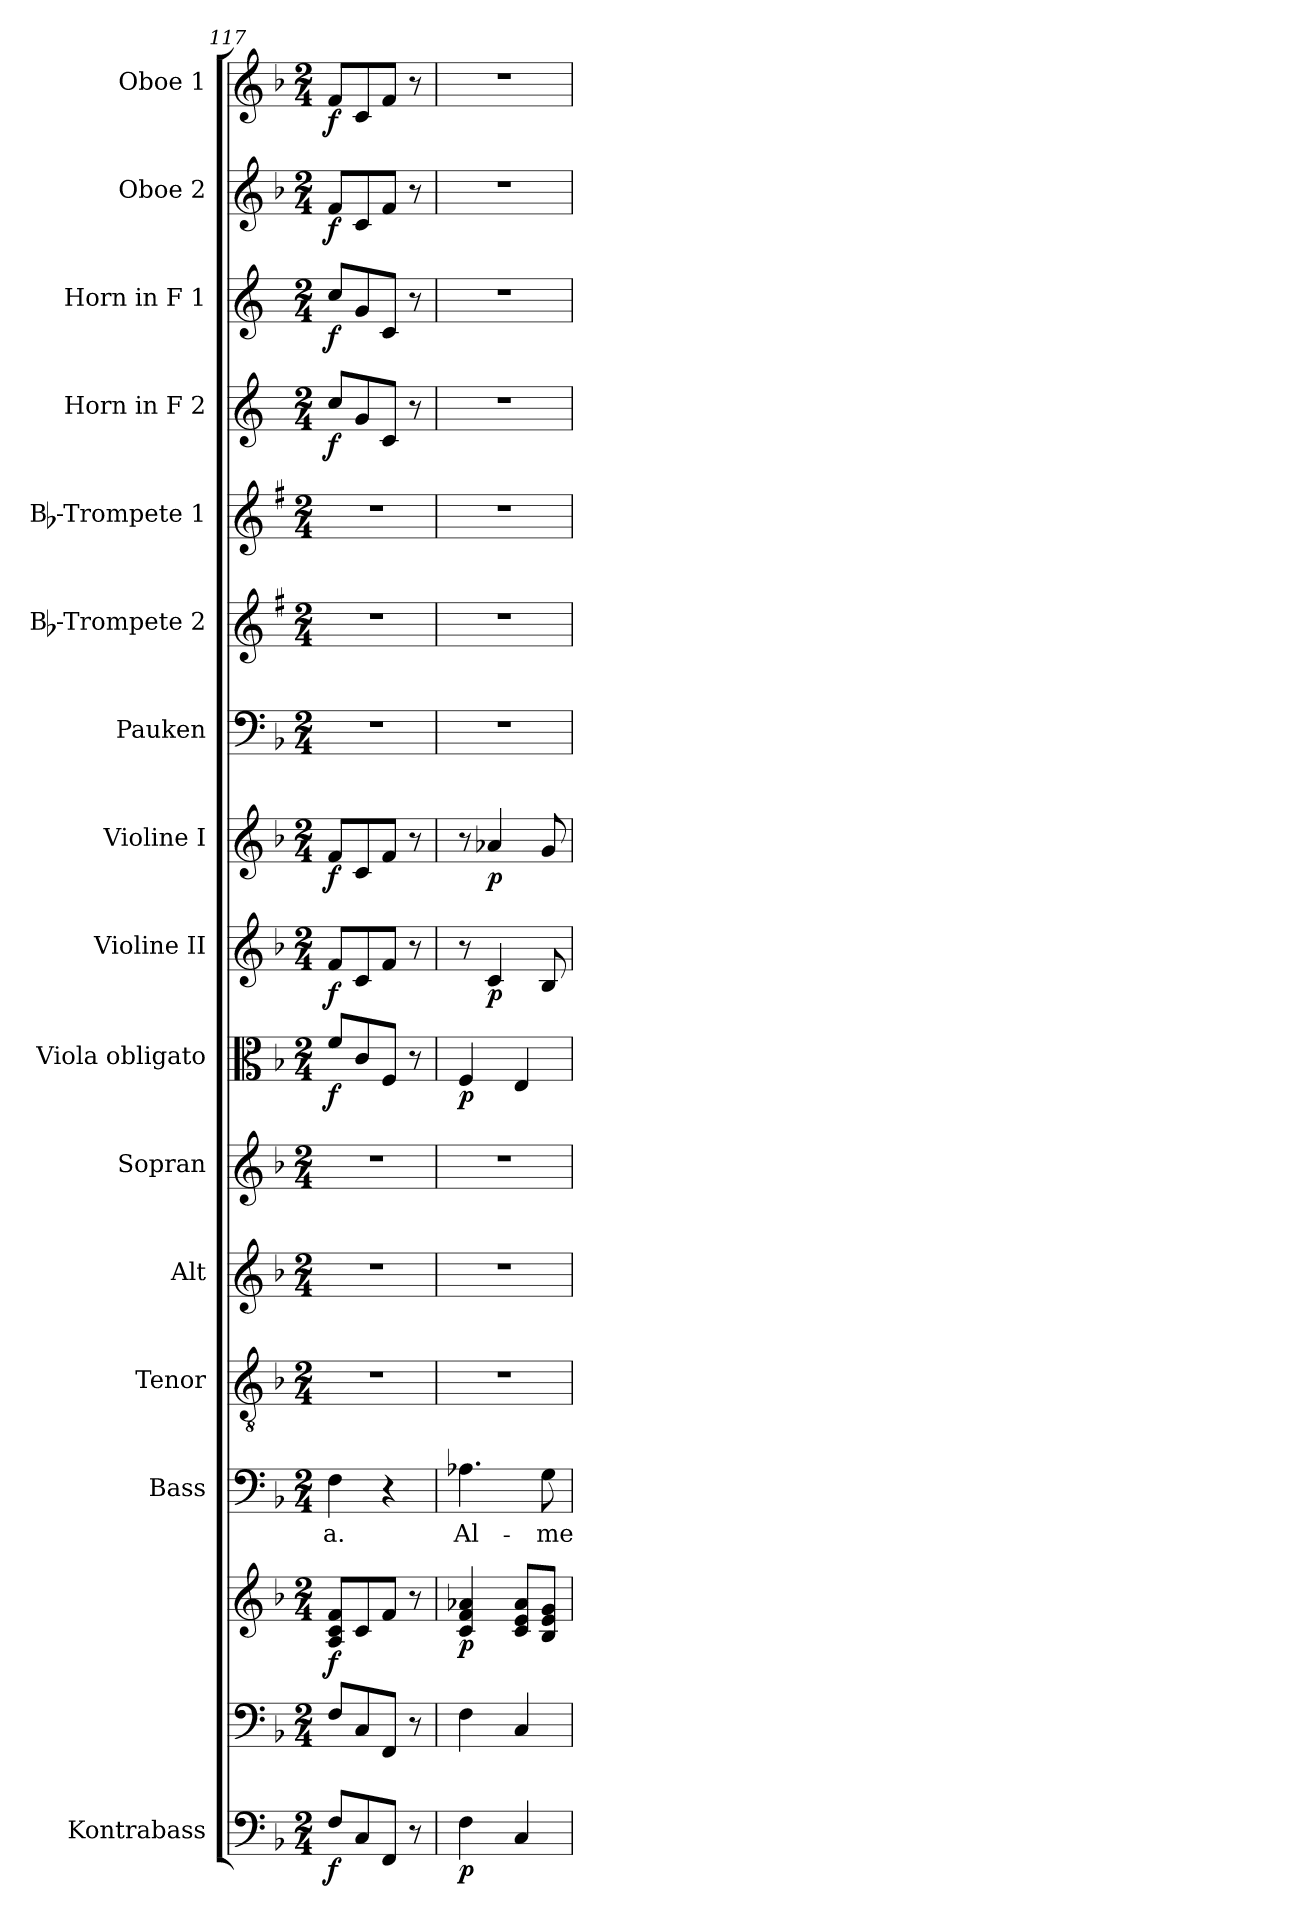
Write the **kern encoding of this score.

**kern	**dynam	**kern	**kern	**dynam	**kern	**text	**kern	**kern	**kern	**kern	**dynam	**kern	**dynam	**kern	**dynam	**kern	**kern	**kern	**kern	**dynam	**kern	**dynam	**kern	**dynam	**kern	**dynam
*part16	*part16	*part15	*part15	*part15	*part14	*part14	*part13	*part12	*part11	*part10	*part10	*part9	*part9	*part8	*part8	*part7	*part6	*part5	*part4	*part4	*part3	*part3	*part2	*part2	*part1	*part1
*staff17	*staff17	*staff16	*staff15	*staff15/16	*staff14	*staff14	*staff13	*staff12	*staff11	*staff10	*staff10	*staff9	*staff9	*staff8	*staff8	*staff7	*staff6	*staff5	*staff4	*staff4	*staff3	*staff3	*staff2	*staff2	*staff1	*staff1
*I"Kontrabass	*	*	*	*	*I"Bass	*	*I"Tenor	*I"Alt	*I"Sopran	*I"Viola obligato	*	*I"Violine II	*	*I"Violine I	*	*I"Pauken	*I"Bb-Trompete 2	*I"Bb-Trompete 1	*I"Horn in F 2	*	*I"Horn in F 1	*	*I"Oboe 2	*	*I"Oboe 1	*
*I'Kb.	*	*	*	*	*I'B.	*	*I'T.	*I'A.	*I'S.	*I'Vla.	*	*I'Vl. II	*	*I'Vl. I	*	*I'Pk.	*I'Bb Trp. 2	*I'Bb Trp. 1	*	*	*	*	*I'Ob. 2	*	*I'Ob. 1	*
*clefF4	*	*clefF4	*clefG2	*	*clefF4	*	*clefGv2	*clefG2	*clefG2	*clefC3	*	*clefG2	*	*clefG2	*	*clefF4	*clefG2	*clefG2	*clefG2	*	*clefG2	*	*clefG2	*	*clefG2	*
*ITrd7c12	*	*	*	*	*	*	*	*	*	*	*	*	*	*	*	*	*ITrd1c2	*ITrd1c2	*ITrd4c7	*	*ITrd4c7	*	*	*	*	*
*k[b-]	*	*k[b-]	*k[b-]	*	*k[b-]	*	*k[b-]	*k[b-]	*k[b-]	*k[b-]	*	*k[b-]	*	*k[b-]	*	*k[b-]	*k[b-]	*k[b-]	*k[b-]	*	*k[b-]	*	*k[b-]	*	*k[b-]	*
*F:	*	*F:	*F:	*	*F:	*	*F:	*F:	*F:	*F:	*	*F:	*	*F:	*	*F:	*F:	*F:	*F:	*	*F:	*	*F:	*	*F:	*
*M2/4	*	*M2/4	*M2/4	*	*M2/4	*	*M2/4	*M2/4	*M2/4	*M2/4	*	*M2/4	*	*M2/4	*	*M2/4	*M2/4	*M2/4	*M2/4	*	*M2/4	*	*M2/4	*	*M2/4	*
=117	=117	=117	=117	=117	=117	=117	=117	=117	=117	=117	=117	=117	=117	=117	=117	=117	=117	=117	=117	=117	=117	=117	=117	=117	=117	=117
!	!LO:DY:b	!	!	!LO:DY:b	!	!LO:LY:b	!	!	!	!	!LO:DY:b	!	!LO:DY:b	!	!LO:DY:b	!	!	!	!	!LO:DY:b	!	!LO:DY:b	!	!LO:DY:b	!	!LO:DY:b
8FF/L	f	8F/L	8A/ 8c/ 8f/L	f	4F\	-a.	2r	2r	2r	8f/L	f	8f/L	f	8f/L	f	2r	2r	2r	8f/L	f	8f/L	f	8f/L	f	8f/L	f
8CC/	.	8C/	8c/	.	.	.	.	.	.	8c/	.	8c/	.	8c/	.	.	.	.	8c/	.	8c/	.	8c/	.	8c/	.
8FFF/J	.	8FF/J	8f/J	.	4r	.	.	.	.	8F/J	.	8f/J	.	8f/J	.	.	.	.	8F/J	.	8F/J	.	8f/J	.	8f/J	.
8r	.	8r	8r	.	.	.	.	.	.	8r	.	8r	.	8r	.	.	.	.	8r	.	8r	.	8r	.	8r	.
=118	=118	=118	=118	=118	=118	=118	=118	=118	=118	=118	=118	=118	=118	=118	=118	=118	=118	=118	=118	=118	=118	=118	=118	=118	=118	=118
!	!LO:DY:b	!	!	!LO:DY:b	!	!LO:LY:b	!	!	!	!	!LO:DY:b	!	!	!	!	!	!	!	!	!	!	!	!	!	!	!
4FF\	p	4F\	4c/ 4f/ 4a-X/	p	4.A-X\	Al-	2r	2r	2r	4F/	p	8r	.	8r	.	2r	2r	2r	2r	.	2r	.	2r	.	2r	.
!	!	!	!	!	!	!	!	!	!	!	!	!	!LO:DY:b	!	!LO:DY:b	!	!	!	!	!	!	!	!	!	!	!
.	.	.	.	.	.	.	.	.	.	.	.	4c/	p	4a-X/	p	.	.	.	.	.	.	.	.	.	.	.
4CC/	.	4C/	8c/ 8e/ 8a-/L	.	.	.	.	.	.	4E/	.	.	.	.	.	.	.	.	.	.	.	.	.	.	.	.
!	!	!	!	!	!	!LO:LY:b	!	!	!	!	!	!	!	!	!	!	!	!	!	!	!	!	!	!	!	!
.	.	.	8B-/ 8e/ 8g/J	.	8G\	-me	.	.	.	.	.	8B-/	.	8g/	.	.	.	.	.	.	.	.	.	.	.	.
=	=	=	=	=	=	=	=	=	=	=	=	=	=	=	=	=	=	=	=	=	=	=	=	=	=	=
*-	*-	*-	*-	*-	*-	*-	*-	*-	*-	*-	*-	*-	*-	*-	*-	*-	*-	*-	*-	*-	*-	*-	*-	*-	*-	*-
